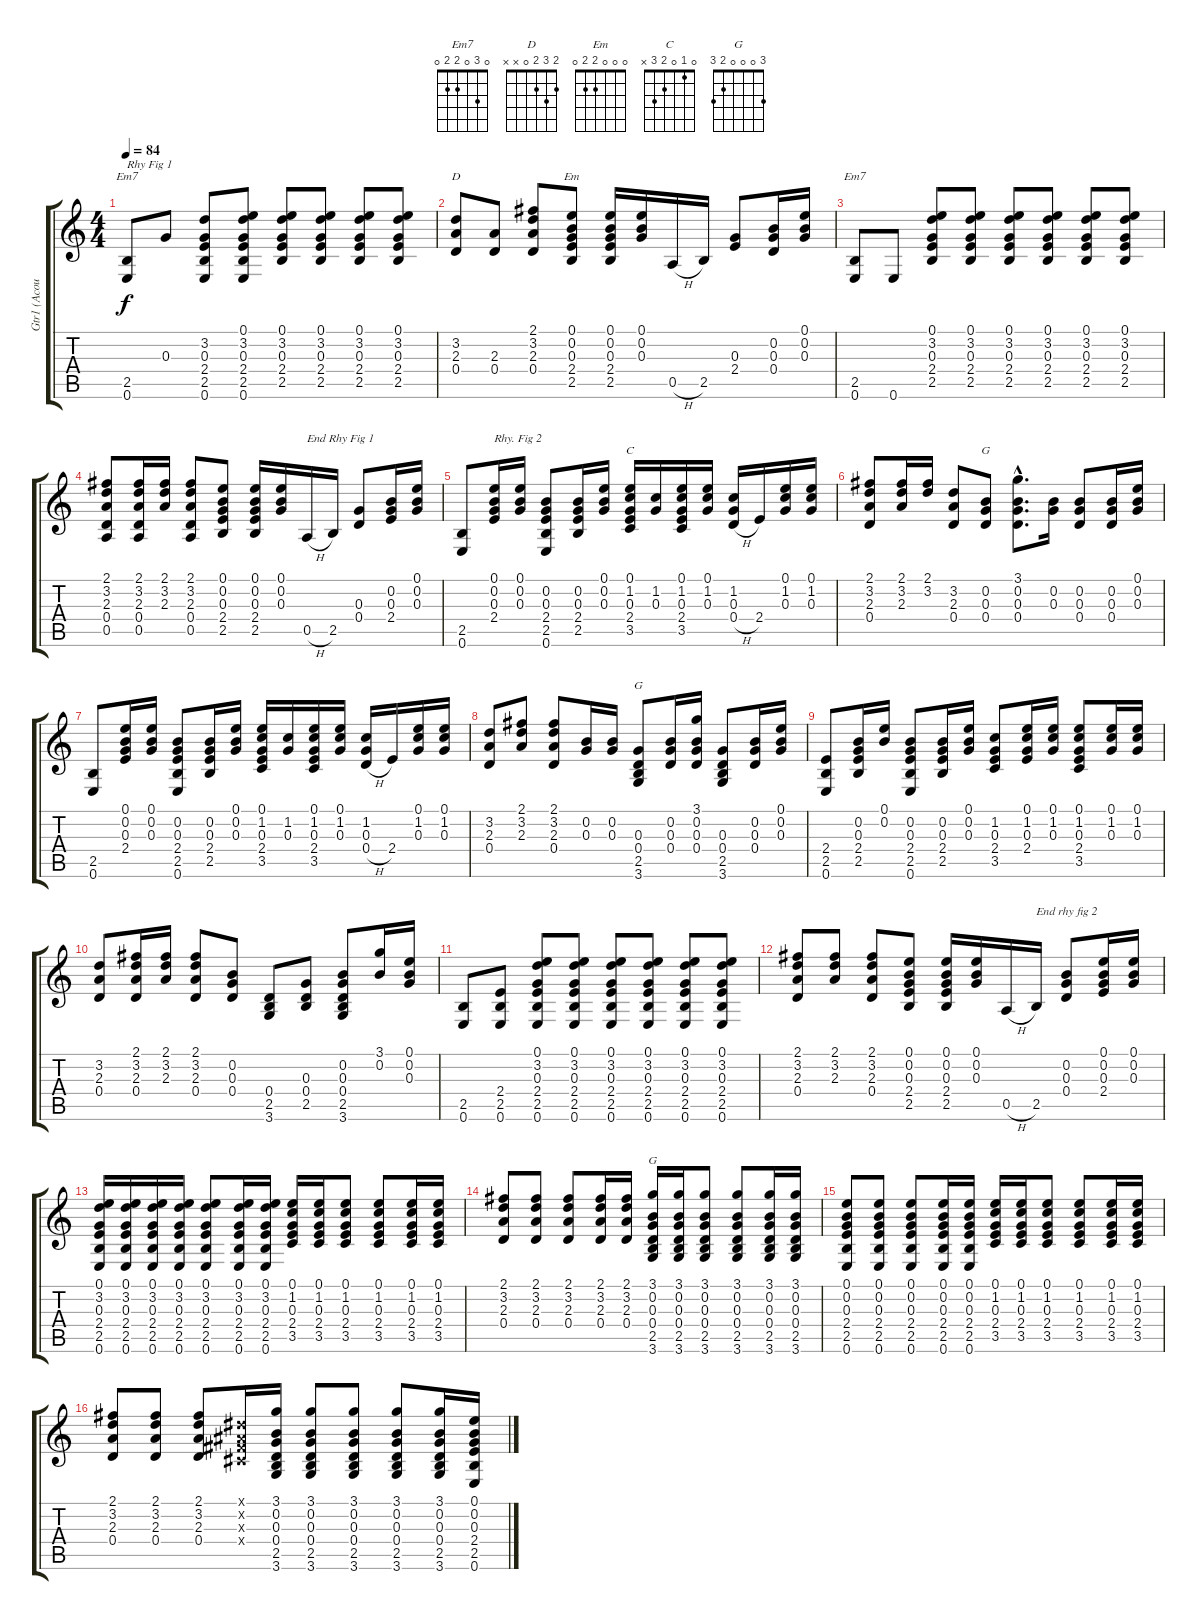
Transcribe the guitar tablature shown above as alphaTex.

\track ("Gtr1 (Acoustic)" "Gtr1 (Acou") {instrument acousticguitarsteel}
\staff {score tabs}
\tuning (E4 B3 G3 D3 A2 E2) {hide}
\chord ("Em7" x x x x x x) {firstfret 0}
\chord ("D" 2 3 2 0 x x)
\chord ("Em" 0 0 0 2 2 0)
\chord ("Em7" 0 3 0 2 2 0)
\chord ("C" 0 1 0 2 3 x)
\chord ("G" x 0 0 0 x x)
\chord ("g" x x 0 0 2 3)
\chord ("G" 3 0 0 0 2 3)
\ts (4 4)
\tempo 84
\clef g2
\ks c
(2.5 0.6).8{ch "Em7" txt "Rhy Fig 1" dy f instrument acousticguitarsteel} 0.3.8 (3.2 0.3 2.4 2.5 0.6).8 (0.1 3.2 0.3 2.4 2.5 0.6).8 (0.1 3.2 0.3 2.4 2.5).8 (0.1 3.2 0.3 2.4 2.5).8 (0.1 3.2 0.3 2.4 2.5).8 (0.1 3.2 0.3 2.4 2.5).8 |
(3.2 2.3 0.4).8{ch "D"} (2.3 0.4).8 (2.1 3.2 2.3 0.4).8 (0.1 0.2 0.3 2.4 2.5).8{ch "Em"} (0.1 0.2 0.3 2.4 2.5).16 (0.1 0.2 0.3).16 0.5{h}.16 2.5.16 (0.3 2.4).8 (0.2 0.3 0.4).16 (0.1 0.2 0.3).16 |
(2.5 0.6).8{ch "Em7"} 0.6.8 (0.1 3.2 0.3 2.4 2.5).8 (0.1 3.2 0.3 2.4 2.5).8 (0.1 3.2 0.3 2.4 2.5).8 (0.1 3.2 0.3 2.4 2.5).8 (0.1 3.2 0.3 2.4 2.5).8 (0.1 3.2 0.3 2.4 2.5).8 |
(2.1 3.2 2.3 0.4 0.5).8 (2.1 3.2 2.3 0.4 0.5).16 (2.1 3.2 2.3).16 (2.1 3.2 2.3 0.4 0.5).8 (0.1 0.2 0.3 2.4 2.5).8 (0.1 0.2 0.3 2.4 2.5).16 (0.1 0.2 0.3).16 0.5{h}.16{txt "End Rhy Fig 1"} 2.5.16 (0.3 0.4).8 (0.2 0.3 2.4).16 (0.1 0.2 0.3).16 |
(2.5 0.6).8 (0.1 0.2 0.3 2.4).16{txt "Rhy. Fig 2"} (0.1 0.2 0.3).16 (0.2 0.3 2.4 2.5 0.6).8 (0.2 0.3 2.4 2.5).16 (0.1 0.2 0.3).16 (0.1 1.2 0.3 2.4 3.5).16{ch "C"} (1.2 0.3).16 (0.1 1.2 0.3 2.4 3.5).16 (0.1 1.2 0.3).16 (1.2 0.3 0.4{h}).16 2.4.16 (0.1 1.2 0.3).16 (0.1 1.2 0.3).16 |
(2.1 3.2 2.3 0.4).8 (2.1 3.2 2.3).16 (2.1 3.2).16 (3.2 2.3 0.4).8 (0.2 0.3 0.4).8{ch "G"} (3.1{hac} 0.2{hac} 0.3{hac} 0.4{hac}).8{d} (0.2 0.3).16 (0.2 0.3 0.4).8 (0.2 0.3 0.4).16 (0.1 0.2 0.3).16 |
(2.5 0.6).8 (0.1 0.2 0.3 2.4).16 (0.1 0.2 0.3).16 (0.2 0.3 2.4 2.5 0.6).8 (0.2 0.3 2.4 2.5).16 (0.1 0.2 0.3).16 (0.1 1.2 0.3 2.4 3.5).16 (1.2 0.3).16 (0.1 1.2 0.3 2.4 3.5).16 (0.1 1.2 0.3).16 (1.2 0.3 0.4{h}).16 2.4.16 (0.1 1.2 0.3).16 (0.1 1.2 0.3).16 |
(3.2 2.3 0.4).8 (2.1 3.2 2.3).8 (2.1 3.2 2.3 0.4).8 (0.2 0.3).16 (0.2 0.3).16 (0.3 0.4 2.5 3.6).8{ch "g"} (0.2 0.3 0.4).16 (3.1 0.2 0.3 0.4).16 (0.3 0.4 2.5 3.6).8 (0.2 0.3 0.4).16 (0.1 0.2 0.3).16 |
(2.4 2.5 0.6).8 (0.2 0.3 2.4 2.5).16 (0.1 0.2).16 (0.2 0.3 2.4 2.5 0.6).8 (0.2 0.3 2.4 2.5).16 (0.1 0.2 0.3).16 (1.2 0.3 2.4 3.5).8 (0.1 1.2 0.3 2.4).16 (0.1 1.2 0.3).16 (0.1 1.2 0.3 2.4 3.5).8 (0.1 1.2 0.3).16 (0.1 1.2 0.3).16 |
(3.2 2.3 0.4).8 (2.1 3.2 2.3 0.4).16 (2.1 3.2 2.3).16 (2.1 3.2 2.3 0.4).8 (0.2 0.3 0.4).8 (0.4 2.5 3.6).8 (0.3 0.4 2.5).8 (0.2 0.3 0.4 2.5 3.6).8 (3.1 0.2).16 (0.1 0.2 0.3).16 |
(2.5 0.6).8 (2.4 2.5 0.6).8 (0.1 3.2 0.3 2.4 2.5 0.6).8 (0.1 3.2 0.3 2.4 2.5 0.6).8 (0.1 3.2 0.3 2.4 2.5 0.6).8 (0.1 3.2 0.3 2.4 2.5 0.6).8 (0.1 3.2 0.3 2.4 2.5 0.6).8 (0.1 3.2 0.3 2.4 2.5 0.6).8 |
(2.1 3.2 2.3 0.4).8 (2.1 3.2 2.3).8 (2.1 3.2 2.3 0.4).8 (0.1 0.2 0.3 2.4 2.5).8 (0.1 0.2 0.3 2.4 2.5).16 (0.1 0.2 0.3).16 0.5{h}.16 2.5.16{txt "End rhy fig 2"} (0.2 0.3 0.4).8 (0.1 0.2 0.3 2.4).16 (0.1 0.2 0.3).16 |
(0.1 3.2 0.3 2.4 2.5 0.6).16 (0.1 3.2 0.3 2.4 2.5 0.6).16 (0.1 3.2 0.3 2.4 2.5 0.6).16 (0.1 3.2 0.3 2.4 2.5 0.6).16 (0.1 3.2 0.3 2.4 2.5 0.6).8 (0.1 3.2 0.3 2.4 2.5 0.6).16 (0.1 3.2 0.3 2.4 2.5 0.6).16 (0.1 1.2 0.3 2.4 3.5).16 (0.1 1.2 0.3 2.4 3.5).16 (0.1 1.2 0.3 2.4 3.5).8 (0.1 1.2 0.3 2.4 3.5).8 (0.1 1.2 0.3 2.4 3.5).16 (0.1 1.2 0.3 2.4 3.5).16 |
(2.1 3.2 2.3 0.4).8 (2.1 3.2 2.3 0.4).8 (2.1 3.2 2.3 0.4).8 (2.1 3.2 2.3 0.4).16 (2.1 3.2 2.3 0.4).16 (3.1 0.2 0.3 0.4 2.5 3.6).16{ch "G"} (3.1 0.2 0.3 0.4 2.5 3.6).16 (3.1 0.2 0.3 0.4 2.5 3.6).8 (3.1 0.2 0.3 0.4 2.5 3.6).8 (3.1 0.2 0.3 0.4 2.5 3.6).16 (3.1 0.2 0.3 0.4 2.5 3.6).16 |
(0.1 0.2 0.3 2.4 2.5 0.6).8 (0.1 0.2 0.3 2.4 2.5 0.6).8 (0.1 0.2 0.3 2.4 2.5 0.6).8 (0.1 0.2 0.3 2.4 2.5 0.6).16 (0.1 0.2 0.3 2.4 2.5 0.6).16 (0.1 1.2 0.3 2.4 3.5).16 (0.1 1.2 0.3 2.4 3.5).16 (0.1 1.2 0.3 2.4 3.5).8 (0.1 1.2 0.3 2.4 3.5).8 (0.1 1.2 0.3 2.4 3.5).16 (0.1 1.2 0.3 2.4 3.5).16 |
(2.1 3.2 2.3 0.4).8 (2.1 3.2 2.3 0.4).8 (2.1 3.2 2.3 0.4).8 (-1.1{x} -1.2{x} -1.3{x} -1.4{x}).16 (3.1 0.2 0.3 0.4 2.5 3.6).16 (3.1 0.2 0.3 0.4 2.5 3.6).8 (3.1 0.2 0.3 0.4 2.5 3.6).8 (3.1 0.2 0.3 0.4 2.5 3.6).8 (3.1 0.2 0.3 0.4 2.5 3.6).16 (0.1 0.2 0.3 2.4 2.5 0.6).16
